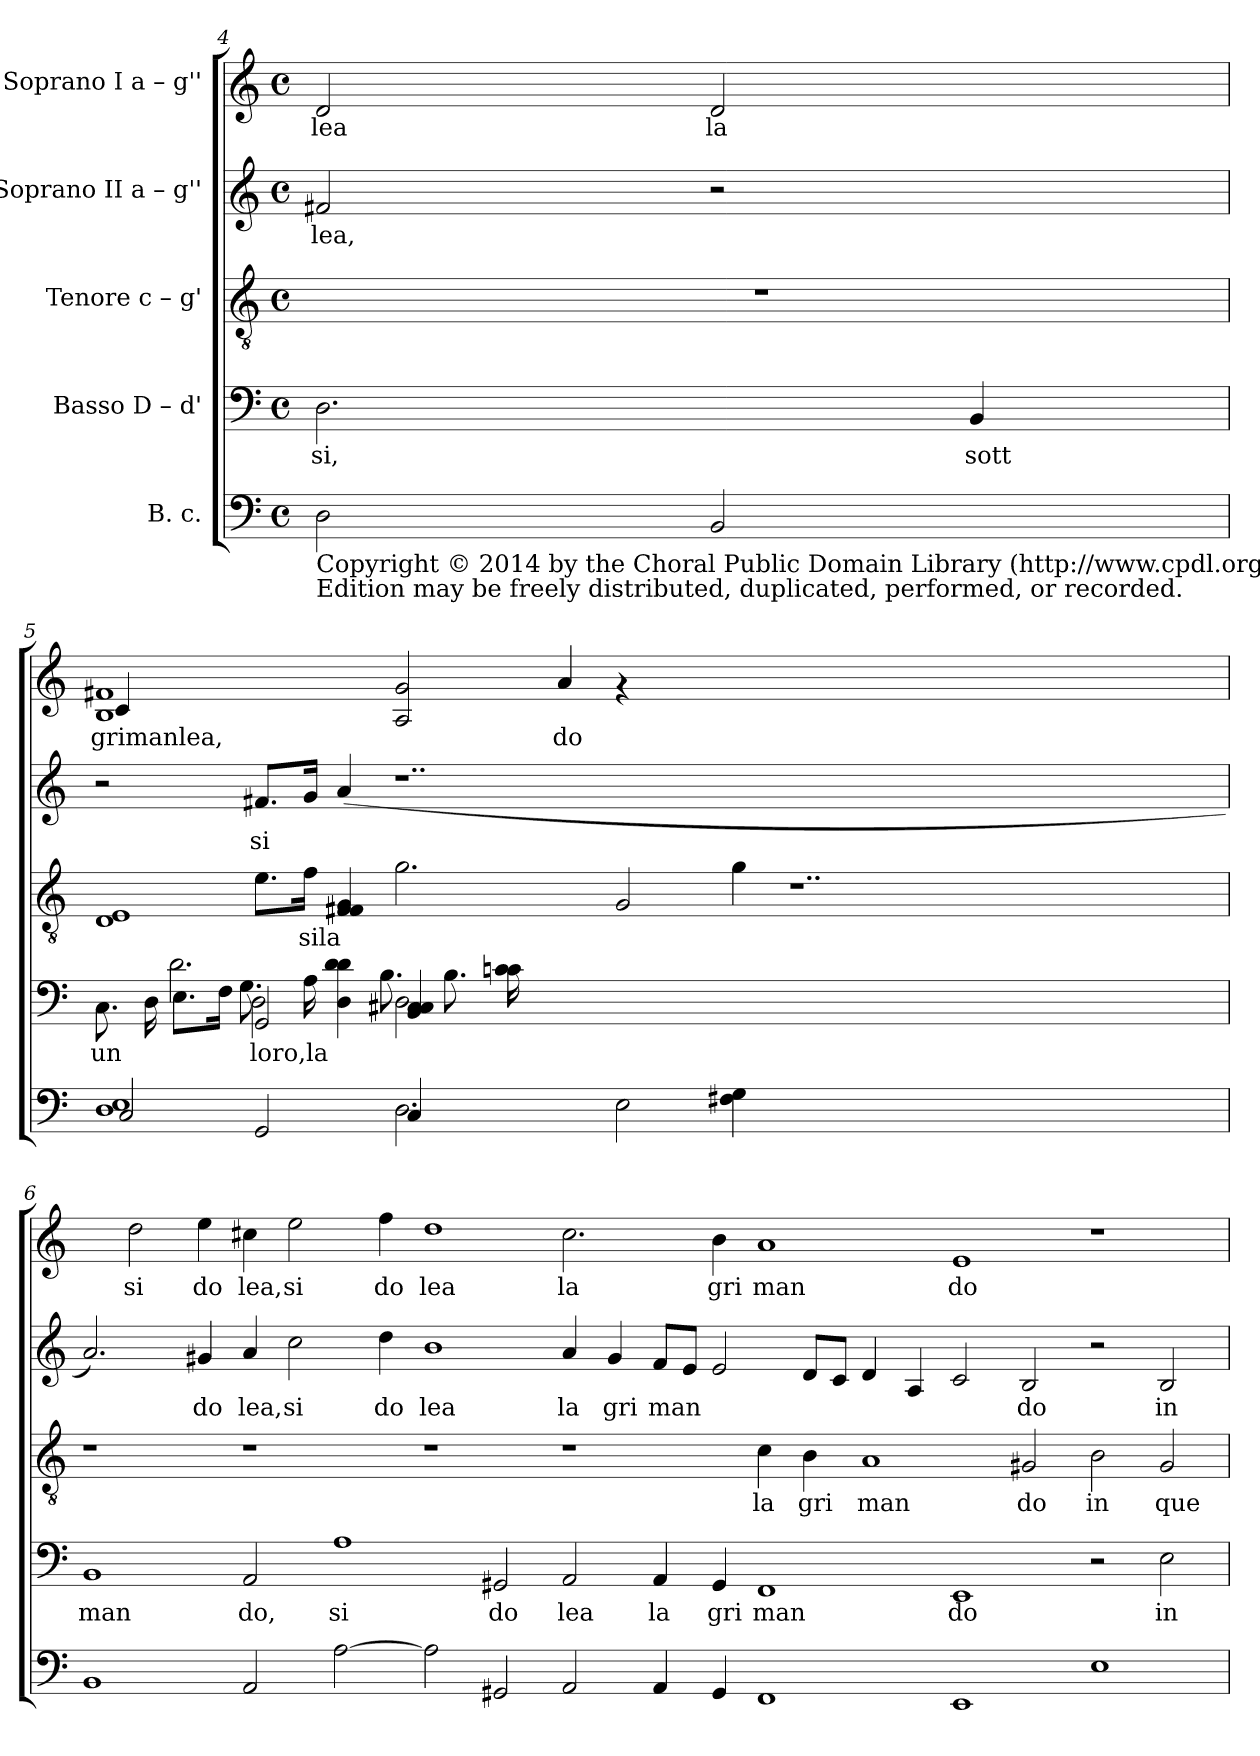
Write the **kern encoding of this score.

**kern	**kern	**text	**kern	**text	**kern	**text	**kern	**text
*part5	*part4	*part4	*part3	*part3	*part2	*part2	*part1	*part1
*staff5	*staff4	*staff4	*staff3	*staff3	*staff2	*staff2	*staff1	*staff1
*I"B. c.	*I"Basso  D – d'	*	*I"Tenore  c – g'	*	*I"Soprano II  a – g''	*	*I"Soprano I  a – g''	*
!!LO:PB:g=z
*clefF4	*clefF4	*	*clefGv2	*	*clefG2	*	*clefG2	*
*k[]	*k[]	*	*k[]	*	*k[]	*	*k[]	*
*C:	*C:	*	*C:	*	*C:	*	*C:	*
*M4/4	*M4/4	*	*M4/4	*	*M4/4	*	*M4/4	*
*met(c)	*met(c)	*	*met(c)	*	*met(c)	*	*met(c)	*
=4	=4	=4	=4	=4	=4	=4	=4	=4
!LO:TX:b:t=Copyright © 2014 by the Choral Public Domain Library (http&colon;//www.cpdl.org)	!	!	!	!	!	!	!	!
!LO:TX:b:t=Edition may be freely distributed, duplicated, performed, or recorded.	!	!	!	!	!	!	!	!
!	!	!LO:LY:b:rj	!	!	!	!LO:LY:b:cj	!	!LO:LY:b:cj
2D\	2.D\	-si,	1r	.	2f#X/	lea,	2d/	lea
!	!	!	!	!	!	!	!	!LO:LY:b:cj
2BB/	.	.	.	.	2r	.	2d/	la
!	!	!LO:LY:b:rj	!	!	!	!	!	!
.	4BB/	sott	.	.	.	.	.	.
=5	=5	=5	=5	=5	=5	=5	=5	=5
*^	*	*	*	*	*	*	*	*
!	!	!	!LO:LY:b:rj	!	!	!	!	!	!LO:LY:b:cj
*	*	*^	*	*^	*	*	*	*^	*
*	*	*	*^	*	*	*	*	*	*	*	*	*
*	*	*	*	*^	*	*	*	*	*	*	*	*	*
1D 1E	2C/	8.C\L	4ryy	2ryy	2ryy	un	1E 1D	2ryy	.	2r	.	1B 1f#X	4c/	grimanlea,
!	!	!	!	!	!	!LO:LY:b:rj	!	!	!	!	!	!	!	!
.	.	16D\	.	.	.	.	.	.	.	.	.	.	.	.
!	!	!	!	!	!	!LO:LY:b:rj	!	!	!	!	!	!	!	!
.	.	2.d\	8.E\L	.	.	.	.	.	.	.	.	.	0ryy	.
!	!	!	!	!	!	!LO:LY:b:rj	!	!	!	!	!	!	!	!
.	.	.	16F\J	.	.	.	.	.	.	.	.	.	.	.
!	!	!	!	!	!	!LO:LY:b:rj	!	!	!LO:LY:b:rj	!	!LO:LY:b:cj	!	!	!
.	2GG/	.	2GG/	2D\	8.G\L	loro,la	.	8.e\L	.	8.f#X/L	si	.	.	.
!	!	!	!	!	!	!LO:LY:b:rj	!	!	!LO:LY:b:rj	!	!LO:LY:b:cj	!	!	!
.	.	.	.	.	16A\	.	.	16f\J	sila	16g/J	.	.	.	.
!	!	!	!	!	!	!	!	!	!LO:LY:b:rj	!	!LO:LY:b:cj	!	!	!
.	.	.	.	.	4d\ 4d\ 4D\	.	.	4G/ 4F#X/ 4F#X/	.	(<4a/	.	.	.	.
2.D\	4C/	2D\	4C#X/ 4BB/ 4C#/	8.B\L	0ryy	.	2.g\	1ryy	.	1..r	.	2A/ 2g/	.	.
.	.	.	.	8.B\	.	.	.	.	.	.	.	.	.	.
.	1..ryy	.	0ryy	.	.	.	.	.	.	.	.	.	.	.
!	!	!	!	!	!	!LO:LY:b:rj	!	!	!	!	!	!	!	!
.	.	.	.	16cn\ 16cn\	.	.	.	.	.	.	.	.	.	.
.	.	.	.	0ryy	.	.	.	.	.	.	.	.	.	.
!	!	!	!	!	!	!	!	!	!	!	!	!	!	!LO:LY:b:cj
.	.	0ryy	.	.	.	.	.	.	.	.	.	4a/	.	do
2E\	.	.	.	.	.	.	2G/	.	.	.	.	4rf	.	.
.	.	.	.	.	.	.	.	1ryy	.	.	.	0ryy	.	.
4G\ 4F#X\	.	.	.	.	.	.	4g\	.	.	.	.	.	4ryy	.
1..ryy	.	.	.	.	.	.	1..r	.	.	.	.	.	1..ryy	.
.	.	.	.	.	.	.	.	.	.	1.ryy	.	.	.	.
.	1ryy	.	.	.	2.ryy	.	.	1ryy	.	.	.	.	.	.
.	.	.	2.ryy	.	.	.	.	.	.	.	.	.	.	.
.	.	.	.	2.ryy	.	.	.	.	.	.	.	.	.	.
.	.	2.ryy	.	.	.	.	.	.	.	.	.	.	.	.
.	.	.	.	.	2ryy	.	.	.	.	.	.	.	.	.
.	4ryy	.	4ryy	.	.	.	.	4ryy	.	.	.	4ryy	.	.
.	.	.	.	16ryy	.	.	.	.	.	.	.	.	.	.
*v	*v	*	*	*	*	*	*v	*v	*	*	*	*v	*v	*
*	*	*	*v	*v	*	*	*	*	*	*	*
!!LO:LB:g=z
=6	=6	=6	=6	=6	=6	=6	=6	=6	=6	=6
!	!	!	!	!LO:LY:b:rj	!	!	!	!LO:LY:b:cj	!	!
*	*v	*v	*v	*	*	*	*	*	*	*
1BB	1BB	man	1r	.	2.a/)	.	4ryy	.
!	!	!	!	!	!	!	!	!LO:LY:b:cj
.	.	.	.	.	.	.	2dd\	si
!	!	!	!	!	!	!LO:LY:b:cj	!	!LO:LY:b:cj
.	.	.	.	.	4g#X/	do	4ee\	do
!	!	!LO:LY:b:rj	!	!	!	!LO:LY:b:cj	!	!LO:LY:b:cj
2AA/	2AA/	do,	1r	.	4a/	lea,	4cc#X\	lea,
!	!	!	!	!	!	!LO:LY:b:cj	!	!LO:LY:b:cj
.	.	.	.	.	2cc\	si	2ee\	si
!	!	!LO:LY:b:rj	!	!	!	!	!	!
[>2A\	1A	si	.	.	.	.	.	.
!	!	!	!	!	!	!LO:LY:b:cj	!	!LO:LY:b:cj
.	.	.	.	.	4dd\	do	4ff\	do
!	!	!	!	!	!	!LO:LY:b:cj	!	!LO:LY:b:cj
2A\]	.	.	1r	.	1b	lea	1dd	lea
!	!	!LO:LY:b:rj	!	!	!	!	!	!
2GG#X/	2GG#X/	do	.	.	.	.	.	.
!	!	!LO:LY:b:rj	!	!	!	!LO:LY:b:cj	!	!LO:LY:b:cj
2AA/	2AA/	lea	1r	.	4a/	la	2.cc#\	la
!	!	!	!	!	!	!LO:LY:b:cj	!	!
.	.	.	.	.	4g#/	gri	.	.
!	!	!LO:LY:b:rj	!	!	!	!LO:LY:b:cj	!	!
4AA/	4AA/	la	.	.	8f/L	man	.	.
!	!	!	!	!	!	!LO:LY:b:cj	!	!
.	.	.	.	.	8e/J	.	.	.
!	!	!LO:LY:b:rj	!	!	!	!LO:LY:b:cj	!	!LO:LY:b:cj
4GG#/	4GG#/	gri	.	.	2e/	.	4b\	gri
!	!	!LO:LY:b:rj	!	!LO:LY:b:rj	!	!	!	!LO:LY:b:cj
1FF	1FF	man	4c\	la	.	.	1a	man
!	!	!	!	!LO:LY:b:rj	!	!LO:LY:b:cj	!	!
.	.	.	4B\	gri	8d/L	.	.	.
!	!	!	!	!	!	!LO:LY:b:cj	!	!
.	.	.	.	.	8c/J	.	.	.
!	!	!	!	!LO:LY:b:rj	!	!LO:LY:b:cj	!	!
.	.	.	1A	man	4d/	.	.	.
!	!	!	!	!	!	!LO:LY:b:cj	!	!
.	.	.	.	.	4A/	.	.	.
!	!	!LO:LY:b:rj	!	!	!	!LO:LY:b:cj	!	!LO:LY:b:cj
1EE	1EE	do	.	.	2c/	.	1e	do
!	!	!	!	!LO:LY:b:rj	!	!LO:LY:b:cj	!	!
.	.	.	2G#X/	do	2B/	do	.	.
!	!	!	!	!LO:LY:b:rj	!	!	!	!
1E	2r	.	2B\	in	2r	.	1r	.
!	!	!LO:LY:b:rj	!	!LO:LY:b:rj	!	!LO:LY:b:cj	!	!
.	2E\	in	2G#/	que	2B/	in	.	.
=	=	=	=	=	=	=	=	=
*-	*-	*-	*-	*-	*-	*-	*-	*-
